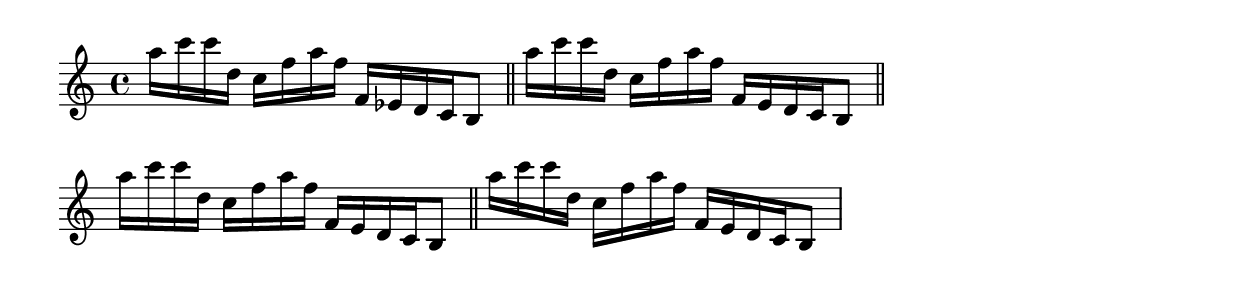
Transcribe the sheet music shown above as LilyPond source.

\paper { indent = #0 ragged-right = ##t }

\header {
texidoc = "Altering beam damping should not lead to beams starting or ending in the middle of a staff space"
}

\version "2.24.4"

\relative c'{ 
  \cadenzaOn
  a''16[ c c d,]
  c[ f a f]
  f,[ es d c b8]
  \bar"||" 
  \override Beam.damping = #2
  a''16[ c c d,]
  c[ f a f]
  f,[ es d c b8] 
  \bar"||" 
  \override Beam.damping = #3
  a''16[ c c d,]
  c[ f a f]
  f,[ es d c b8]
  \bar"||" 
  \override Beam.damping = #0.5
  a''16[ c c d,]
  c[ f a f]
  f,[ es d c b8] \bar"|"
}